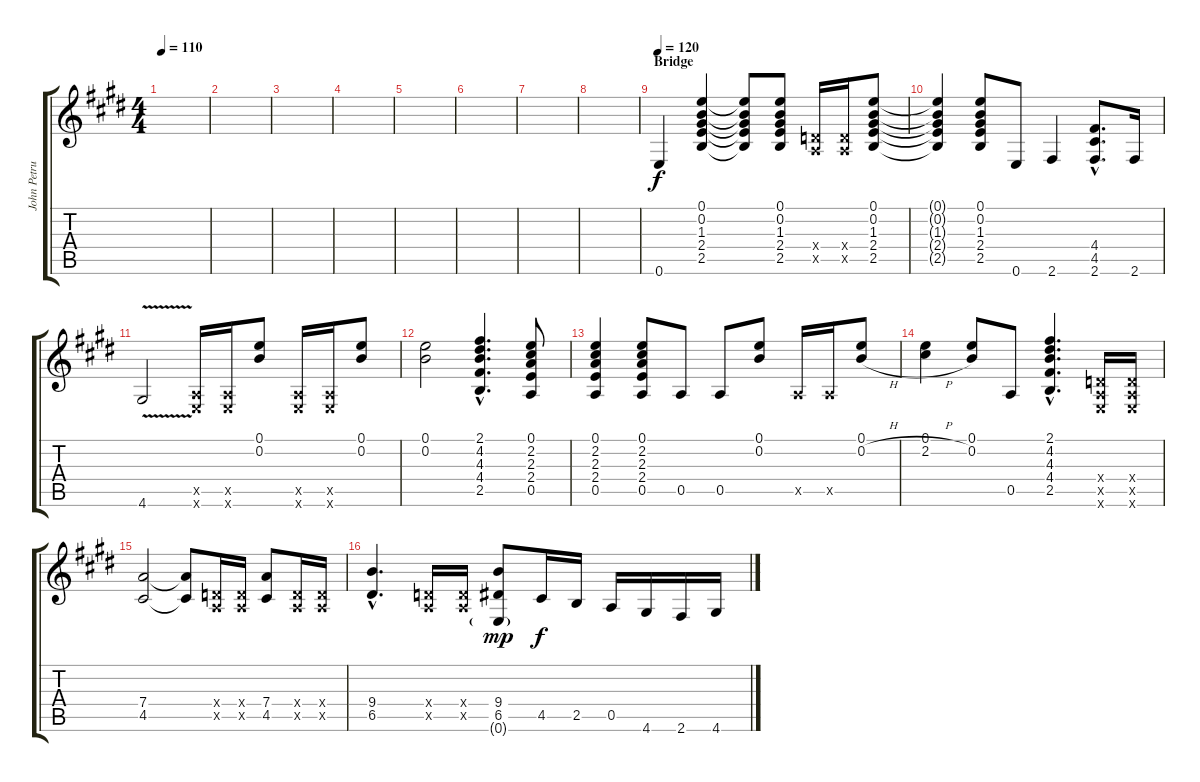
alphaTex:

\track ("John Petrucci Rythm/Fill Guitar" "John Petru") {instrument distortionguitar}
\staff {score tabs}
\tuning (E4 B3 G3 D3 A2 E2) {hide}
\ts (4 4)
\tempo 110
\clef g2
\ks e
|
|
|
|
|
|
|
|
\section ("" "Bridge")
\tempo 120
0.6.4 (0.1 0.2 1.3 2.4 2.5).4 (0.1{t} 0.2{t} 1.3{t} 2.4{t} 2.5{t}).8 (0.1 0.2 1.3 2.4 2.5).8 (0.4{x} 0.5{x}).16 (0.4{x} 0.5{x}).16 (0.1 0.2 1.3 2.4 2.5).8 |
(0.1{t} 0.2{t} 1.3{t} 2.4{t} 2.5{t}).4 (0.1 0.2 1.3 2.4 2.5).8 0.6.8 2.6.4 (4.4{hac} 4.5{hac} 2.6{hac}).8{d} 2.6.16 |
4.6{v}.2 (0.5{x} 0.6{x}).16 (0.5{x} 0.6{x}).16 (0.1 0.2).8 (0.5{x} 0.6{x}).16 (0.5{x} 0.6{x}).16 (0.1 0.2).8 |
(0.1 0.2).2 (2.1{hac} 4.2{hac} 4.3{hac} 4.4{hac} 2.5{hac}).4{d} (0.1 2.2 2.3 2.4 0.5).8 |
(0.1 2.2 2.3 2.4 0.5).4 (0.1 2.2 2.3 2.4 0.5).8 0.5.8 0.5.8 (0.1 0.2).8 0.5{x}.16 0.5{x}.16 (0.1 0.2{h}).8 |
(0.1 2.2{h}).4 (0.1 0.2).8 0.5.8 (2.1{hac} 4.2{hac} 4.3{hac} 4.4{hac} 2.5{hac}).4{d} (0.4{x} 0.5{x} 0.6{x}).16 (0.4{x} 0.5{x} 0.6{x}).16 |
(7.4 4.5).2 (7.4{t} 4.5{t}).8 (0.4{x} 0.5{x}).16 (0.4{x} 0.5{x}).16 (7.4 4.5).8 (0.4{x} 0.5{x}).16 (0.4{x} 0.5{x}).16 |
(9.4{hac} 6.5{hac}).4{d} (0.4{x} 0.5{x}).16 (0.4{x} 0.5{x}).16 (9.4 6.5 0.6{g}).8{dy mp} 4.5.16{dy f} 2.5.16 0.5.16 4.6.16 2.6.16 4.6.16
